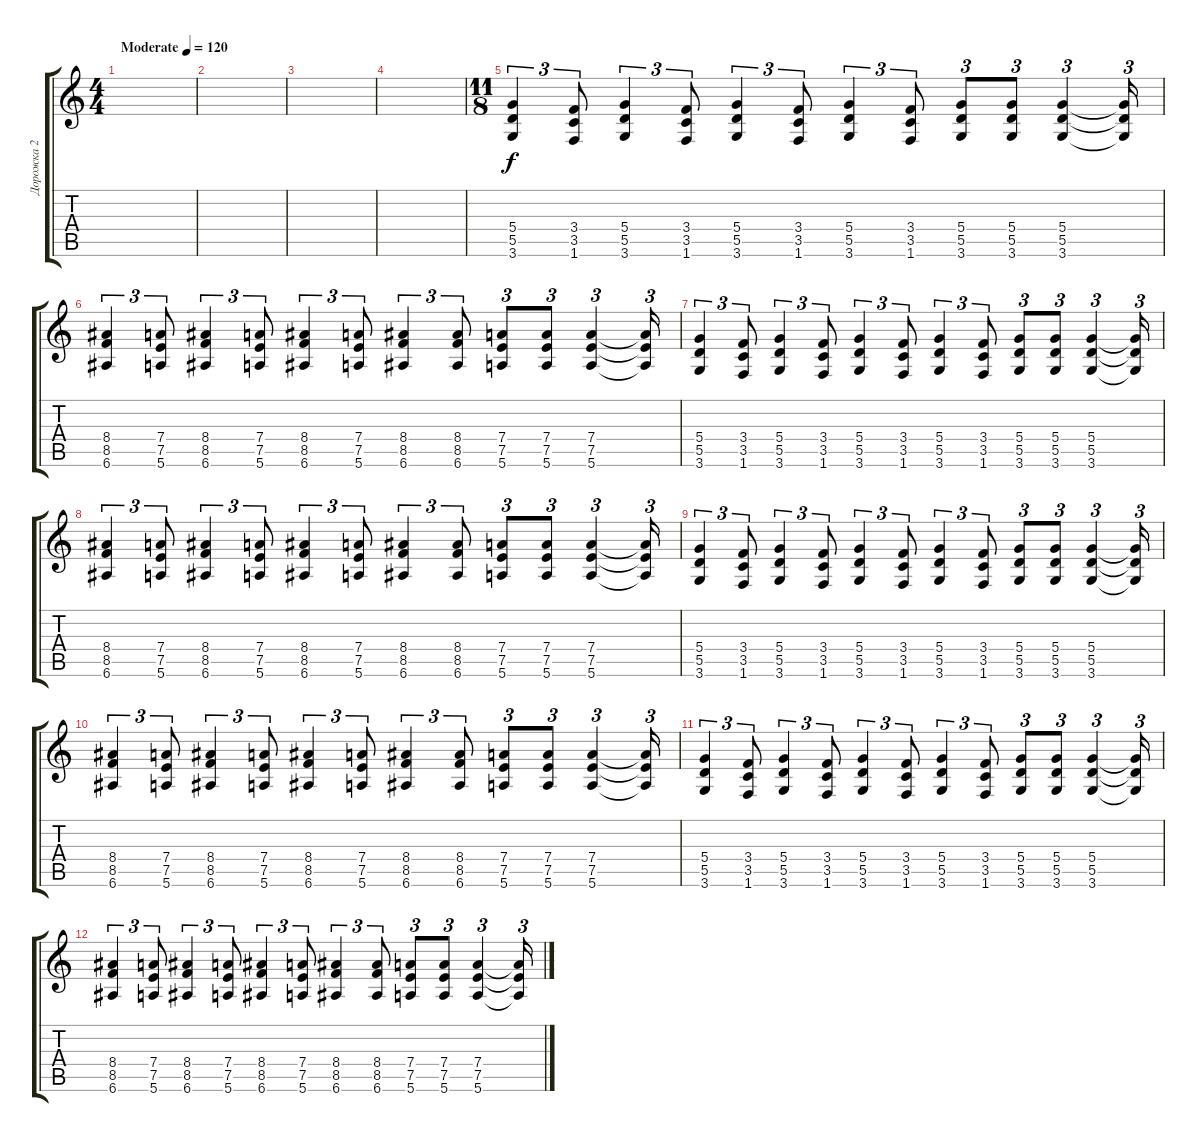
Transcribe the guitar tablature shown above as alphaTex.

\track ("Дорожка 2" "Дорожка 2") {instrument distortionguitar}
\staff {score tabs}
\tuning (E4 B3 G3 D3 A2 E2) {hide}
\ts (4 4)
\tempo (120 "Moderate")
\clef g2
\ks c
|
|
|
|
\ts (11 8)
(5.4 5.5 3.6).4{tu (3 2) instrument distortionguitar} (3.4 3.5 1.6).8{tu (3 2) instrument distortionguitar} (5.4 5.5 3.6).4{tu (3 2) instrument distortionguitar} (3.4 3.5 1.6).8{tu (3 2) instrument distortionguitar} (5.4 5.5 3.6).4{tu (3 2) instrument distortionguitar} (3.4 3.5 1.6).8{tu (3 2) instrument distortionguitar} (5.4 5.5 3.6).4{tu (3 2) instrument distortionguitar} (3.4 3.5 1.6).8{tu (3 2) instrument distortionguitar} (5.4 5.5 3.6).8{tu (3 2) instrument distortionguitar} (5.4 5.5 3.6).8{tu (3 2) instrument distortionguitar} (5.4 5.5 3.6).4{tu (3 2) instrument distortionguitar} (5.4{t} 5.5{t} 3.6{t}).16{tu (3 2) instrument distortionguitar} |
(8.4 8.5 6.6).4{tu (3 2)} (7.4 7.5 5.6).8{tu (3 2)} (8.4 8.5 6.6).4{tu (3 2)} (7.4 7.5 5.6).8{tu (3 2)} (8.4 8.5 6.6).4{tu (3 2)} (7.4 7.5 5.6).8{tu (3 2)} (8.4 8.5 6.6).4{tu (3 2)} (8.4 8.5 6.6).8{tu (3 2)} (7.4 7.5 5.6).8{tu (3 2)} (7.4 7.5 5.6).8{tu (3 2)} (7.4 7.5 5.6).4{tu (3 2)} (7.4{t} 7.5{t} 5.6{t}).16{tu (3 2)} |
(5.4 5.5 3.6).4{tu (3 2) instrument distortionguitar} (3.4 3.5 1.6).8{tu (3 2) instrument distortionguitar} (5.4 5.5 3.6).4{tu (3 2) instrument distortionguitar} (3.4 3.5 1.6).8{tu (3 2) instrument distortionguitar} (5.4 5.5 3.6).4{tu (3 2) instrument distortionguitar} (3.4 3.5 1.6).8{tu (3 2) instrument distortionguitar} (5.4 5.5 3.6).4{tu (3 2) instrument distortionguitar} (3.4 3.5 1.6).8{tu (3 2) instrument distortionguitar} (5.4 5.5 3.6).8{tu (3 2) instrument distortionguitar} (5.4 5.5 3.6).8{tu (3 2) instrument distortionguitar} (5.4 5.5 3.6).4{tu (3 2) instrument distortionguitar} (5.4{t} 5.5{t} 3.6{t}).16{tu (3 2) instrument distortionguitar} |
(8.4 8.5 6.6).4{tu (3 2)} (7.4 7.5 5.6).8{tu (3 2)} (8.4 8.5 6.6).4{tu (3 2)} (7.4 7.5 5.6).8{tu (3 2)} (8.4 8.5 6.6).4{tu (3 2)} (7.4 7.5 5.6).8{tu (3 2)} (8.4 8.5 6.6).4{tu (3 2)} (8.4 8.5 6.6).8{tu (3 2)} (7.4 7.5 5.6).8{tu (3 2)} (7.4 7.5 5.6).8{tu (3 2)} (7.4 7.5 5.6).4{tu (3 2)} (7.4{t} 7.5{t} 5.6{t}).16{tu (3 2)} |
(5.4 5.5 3.6).4{tu (3 2) instrument distortionguitar} (3.4 3.5 1.6).8{tu (3 2) instrument distortionguitar} (5.4 5.5 3.6).4{tu (3 2) instrument distortionguitar} (3.4 3.5 1.6).8{tu (3 2) instrument distortionguitar} (5.4 5.5 3.6).4{tu (3 2) instrument distortionguitar} (3.4 3.5 1.6).8{tu (3 2) instrument distortionguitar} (5.4 5.5 3.6).4{tu (3 2) instrument distortionguitar} (3.4 3.5 1.6).8{tu (3 2) instrument distortionguitar} (5.4 5.5 3.6).8{tu (3 2) instrument distortionguitar} (5.4 5.5 3.6).8{tu (3 2) instrument distortionguitar} (5.4 5.5 3.6).4{tu (3 2) instrument distortionguitar} (5.4{t} 5.5{t} 3.6{t}).16{tu (3 2) instrument distortionguitar} |
(8.4 8.5 6.6).4{tu (3 2)} (7.4 7.5 5.6).8{tu (3 2)} (8.4 8.5 6.6).4{tu (3 2)} (7.4 7.5 5.6).8{tu (3 2)} (8.4 8.5 6.6).4{tu (3 2)} (7.4 7.5 5.6).8{tu (3 2)} (8.4 8.5 6.6).4{tu (3 2)} (8.4 8.5 6.6).8{tu (3 2)} (7.4 7.5 5.6).8{tu (3 2)} (7.4 7.5 5.6).8{tu (3 2)} (7.4 7.5 5.6).4{tu (3 2)} (7.4{t} 7.5{t} 5.6{t}).16{tu (3 2)} |
(5.4 5.5 3.6).4{tu (3 2) instrument distortionguitar} (3.4 3.5 1.6).8{tu (3 2) instrument distortionguitar} (5.4 5.5 3.6).4{tu (3 2) instrument distortionguitar} (3.4 3.5 1.6).8{tu (3 2) instrument distortionguitar} (5.4 5.5 3.6).4{tu (3 2) instrument distortionguitar} (3.4 3.5 1.6).8{tu (3 2) instrument distortionguitar} (5.4 5.5 3.6).4{tu (3 2) instrument distortionguitar} (3.4 3.5 1.6).8{tu (3 2) instrument distortionguitar} (5.4 5.5 3.6).8{tu (3 2) instrument distortionguitar} (5.4 5.5 3.6).8{tu (3 2) instrument distortionguitar} (5.4 5.5 3.6).4{tu (3 2) instrument distortionguitar} (5.4{t} 5.5{t} 3.6{t}).16{tu (3 2) instrument distortionguitar} |
(8.4 8.5 6.6).4{tu (3 2)} (7.4 7.5 5.6).8{tu (3 2)} (8.4 8.5 6.6).4{tu (3 2)} (7.4 7.5 5.6).8{tu (3 2)} (8.4 8.5 6.6).4{tu (3 2)} (7.4 7.5 5.6).8{tu (3 2)} (8.4 8.5 6.6).4{tu (3 2)} (8.4 8.5 6.6).8{tu (3 2)} (7.4 7.5 5.6).8{tu (3 2)} (7.4 7.5 5.6).8{tu (3 2)} (7.4 7.5 5.6).4{tu (3 2)} (7.4{t} 7.5{t} 5.6{t}).16{tu (3 2)}
